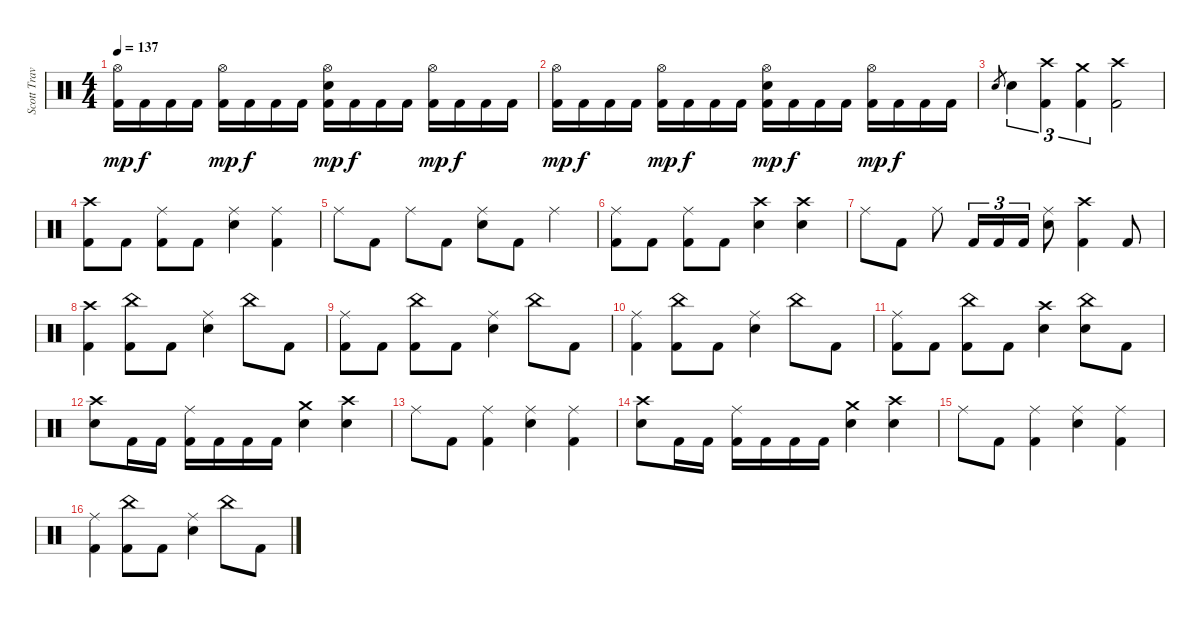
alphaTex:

\track ("Scott Travis" "Scott Trav") {instrument percussion}
\staff {score}
\articulation defaults
\ts (4 4)
\tempo 137
\clef neutral
\ks c
("Hi-Hat (open)" "Kick (hit) 2").16{dy mp} "Kick (hit) 2".16{dy f} "Kick (hit) 2".16 "Kick (hit) 2".16 ("Hi-Hat (open)" "Kick (hit) 2").16{dy mp} "Kick (hit) 2".16{dy f} "Kick (hit) 2".16 "Kick (hit) 2".16 ("Hi-Hat (open)" "Snare (hit) 2" "Kick (hit) 2").16{dy mp} "Kick (hit) 2".16{dy f} "Kick (hit) 2".16 "Kick (hit) 2".16 ("Hi-Hat (open)" "Kick (hit) 2").16{dy mp} "Kick (hit) 2".16{dy f} "Kick (hit) 2".16 "Kick (hit) 2".16 |
("Hi-Hat (open)" "Kick (hit) 2").16{dy mp} "Kick (hit) 2".16{dy f} "Kick (hit) 2".16 "Kick (hit) 2".16 ("Hi-Hat (open)" "Kick (hit) 2").16{dy mp} "Kick (hit) 2".16{dy f} "Kick (hit) 2".16 "Kick (hit) 2".16 ("Hi-Hat (open)" "Snare (hit) 2" "Kick (hit) 2").16{dy mp} "Kick (hit) 2".16{dy f} "Kick (hit) 2".16 "Kick (hit) 2".16 ("Hi-Hat (open)" "Kick (hit) 2").16{dy mp} "Kick (hit) 2".16{dy f} "Kick (hit) 2".16 "Kick (hit) 2".16 |
"Snare (hit) 2".8{gr} "Snare (hit) 2".4{tu (3 2)} ("Crash high (hit)" "Kick (hit) 2").4{tu (3 2)} ("Crash medium (hit)" "Kick (hit) 2").4{tu (3 2)} ("Crash high (hit)" "Kick (hit) 2").2 |
("Crash high (hit)" "Kick (hit) 2").8 "Kick (hit) 2".8 ("Ride (middle)" "Kick (hit) 2").8 "Kick (hit) 2".8 ("Ride (middle)" "Snare (hit) 2").4 ("Ride (middle)" "Kick (hit) 2").4 |
"Ride (middle)".8 "Kick (hit) 2".8 "Ride (middle)".8 "Kick (hit) 2".8 ("Ride (middle)" "Snare (hit) 2").8 "Kick (hit) 2".8 "Ride (middle)".4 |
("Ride (middle)" "Kick (hit) 2").8 "Kick (hit) 2".8 ("Ride (middle)" "Kick (hit) 2").8 "Kick (hit) 2".8 ("Crash high (hit)" "Snare (hit) 2").4 ("Crash high (hit)" "Snare (hit) 2").4 |
"Ride (middle)".8 "Kick (hit) 2".8 "Ride (middle)".8 "Kick (hit) 2".16{tu (3 2)} "Kick (hit) 2".16{tu (3 2)} "Kick (hit) 2".16{tu (3 2)} ("Ride (middle)" "Snare (hit) 2").8 ("Crash high (hit)" "Kick (hit) 2").4 "Kick (hit) 2".8 |
("Crash high (hit)" "Kick (hit) 2").4 ("China (hit)" "Kick (hit) 2").8 "Kick (hit) 2".8 ("Ride (middle)" "Snare (hit) 2").4 "China (hit)".8 "Kick (hit) 2".8 |
("Ride (middle)" "Kick (hit) 2").8 "Kick (hit) 2".8 ("China (hit)" "Kick (hit) 2").8 "Kick (hit) 2".8 ("Ride (middle)" "Snare (hit) 2").4 "China (hit)".8 "Kick (hit) 2".8 |
("Ride (middle)" "Kick (hit) 2").4 ("China (hit)" "Kick (hit) 2").8 "Kick (hit) 2".8 ("Ride (middle)" "Snare (hit) 2").4 "China (hit)".8 "Kick (hit) 2".8 |
("Ride (middle)" "Kick (hit) 2").8 "Kick (hit) 2".8 ("China (hit)" "Kick (hit) 2").8 "Kick (hit) 2".8 ("Crash high (hit)" "Snare (hit) 2").4 ("China (hit)" "Snare (hit) 2").8 "Kick (hit) 2".8 |
("Crash high (hit)" "Snare (hit) 2").8 "Kick (hit) 2".16 "Kick (hit) 2".16 ("Ride (middle)" "Kick (hit) 2").16 "Kick (hit) 2".16 "Kick (hit) 2".16 "Kick (hit) 2".16 ("Crash medium (hit)" "Snare (hit) 2").4 ("Crash high (hit)" "Snare (hit) 2").4 |
"Ride (middle)".8 "Kick (hit) 2".8 ("Ride (middle)" "Kick (hit) 2").4 ("Ride (middle)" "Snare (hit) 2").4 ("Ride (middle)" "Kick (hit) 2").4 |
("Crash high (hit)" "Snare (hit) 2").8 "Kick (hit) 2".16 "Kick (hit) 2".16 ("Ride (middle)" "Kick (hit) 2").16 "Kick (hit) 2".16 "Kick (hit) 2".16 "Kick (hit) 2".16 ("Crash medium (hit)" "Snare (hit) 2").4 ("Crash high (hit)" "Snare (hit) 2").4 |
"Ride (middle)".8 "Kick (hit) 2".8 ("Ride (middle)" "Kick (hit) 2").4 ("Ride (middle)" "Snare (hit) 2").4 ("Ride (middle)" "Kick (hit) 2").4 |
("Ride (middle)" "Kick (hit) 2").4 ("China (hit)" "Kick (hit) 2").8 "Kick (hit) 2".8 ("Ride (middle)" "Snare (hit) 2").4 "China (hit)".8 "Kick (hit) 2".8
